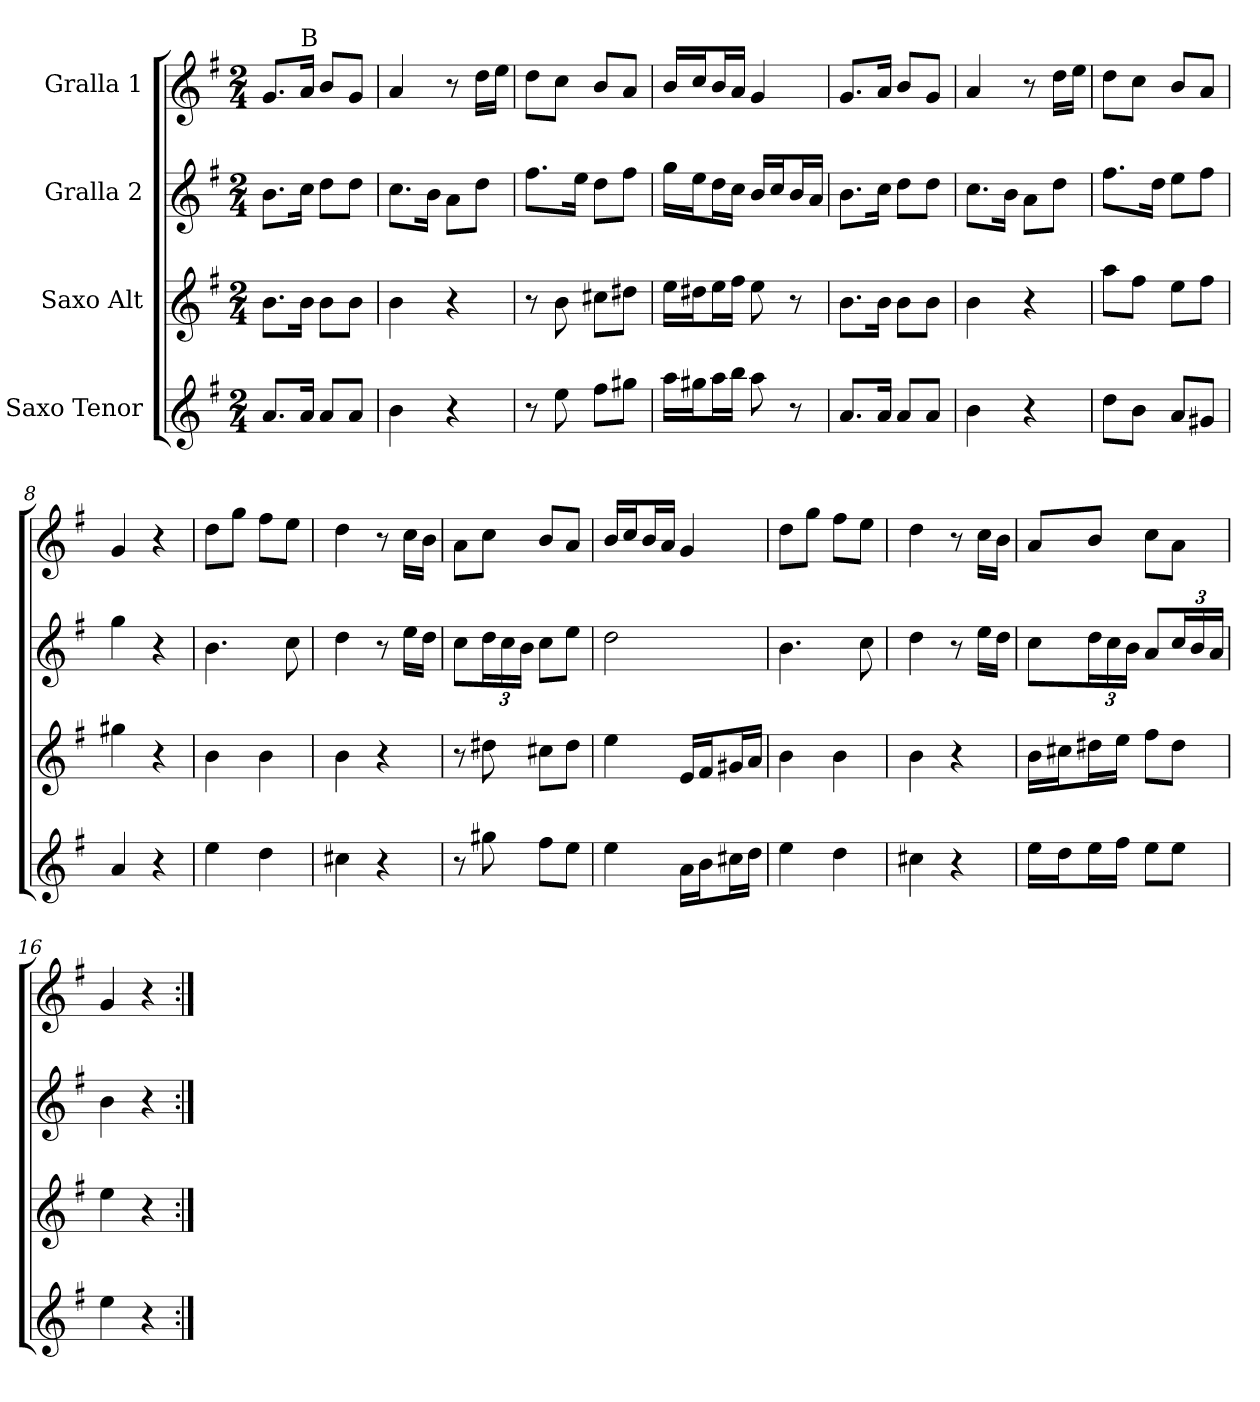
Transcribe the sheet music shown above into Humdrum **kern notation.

**kern	**kern	**kern	**kern
*part4	*part3	*part2	*part1
*staff4	*staff3	*staff2	*staff1
*I"Saxo Tenor	*I"Saxo Alt	*I"Gralla 2	*I"Gralla 1
*clefG2	*clefG2	*clefG2	*clefG2
*k[f#]	*k[f#]	*k[f#]	*k[f#]
*M2/4	*M2/4	*M2/4	*M2/4
=1	=1	=1	=1
8.a/L	8.b\L	8.b\L	8.g/L
!	!	!	!LO:TX:t=B
16a/Jk	16b\Jk	16cc\Jk	16a/Jk
8a/L	8b\L	8dd\L	8b/L
8a/J	8b\J	8dd\J	8g/J
=2	=2	=2	=2
4b	4b	8.cc\L	4a
.	.	16b\Jk	.
4r	4r	8a\L	8r
.	.	8dd\J	16dd\LL
.	.	.	16ee\JJ
=3	=3	=3	=3
8r	8r	8.ff#\L	8dd\L
8ee	8b	.	8cc\J
.	.	16ee\Jk	.
8ff#\L	8cc#\L	8dd\L	8b/L
8gg#\J	8dd#\J	8ff#\J	8a/J
=4	=4	=4	=4
16aa\LL	16ee\LL	16gg\LL	16b/LL
16gg#\J	16dd#\J	16ee\J	16cc/J
16aa\L	16ee\L	16dd\L	16b/L
16bb\JJ	16ff#\JJ	16cc\JJ	16a/JJ
8aa	8ee	16b/LL	4g
.	.	16cc/J	.
8r	8r	16b/L	.
.	.	16a/JJ	.
=5	=5	=5	=5
8.a/L	8.b\L	8.b\L	8.g/L
16a/Jk	16b\Jk	16cc\Jk	16a/Jk
8a/L	8b\L	8dd\L	8b/L
8a/J	8b\J	8dd\J	8g/J
=6	=6	=6	=6
4b	4b	8.cc\L	4a
.	.	16b\Jk	.
4r	4r	8a\L	8r
.	.	8dd\J	16dd\LL
.	.	.	16ee\JJ
=7	=7	=7	=7
8dd\L	8aa\L	8.ff#\L	8dd\L
8b\J	8ff#\J	.	8cc\J
.	.	16dd\Jk	.
8a/L	8ee\L	8ee\L	8b/L
8g#/J	8ff#\J	8ff#\J	8a/J
=8	=8	=8	=8
4a	4gg#	4gg	4g
4r	4r	4r	4r
=9	=9	=9	=9
4ee	4b	4.b	8dd\L
.	.	.	8gg\J
4dd	4b	.	8ff#\L
.	.	8cc	8ee\J
=10	=10	=10	=10
4cc#	4b	4dd	4dd
4r	4r	8r	8r
.	.	16ee\LL	16cc\LL
.	.	16dd\JJ	16b\JJ
=11	=11	=11	=11
8r	8r	8cc\L	8a\L
8gg#	8dd#	24dd\L	8cc\J
.	.	24cc\	.
.	.	24b\JJ	.
8ff#\L	8cc#\L	8cc\L	8b/L
8ee\J	8dd#\J	8ee\J	8a/J
=12	=12	=12	=12
4ee	4ee	2dd	16b/LL
.	.	.	16cc/J
.	.	.	16b/L
.	.	.	16a/JJ
16a\LL	16e/LL	.	4g
16b\J	16f#/J	.	.
16cc#\L	16g#/L	.	.
16dd\JJ	16a/JJ	.	.
=13	=13	=13	=13
4ee	4b	4.b	8dd\L
.	.	.	8gg\J
4dd	4b	.	8ff#\L
.	.	8cc	8ee\J
=14	=14	=14	=14
4cc#	4b	4dd	4dd
4r	4r	8r	8r
.	.	16ee\LL	16cc\LL
.	.	16dd\JJ	16b\JJ
=15	=15	=15	=15
16ee\LL	16b\LL	8cc\L	8a/L
16dd\J	16cc#\J	.	.
16ee\L	16dd#\L	24dd\L	8b/J
.	.	24cc\	.
16ff#\JJ	16ee\JJ	.	.
.	.	24b\JJ	.
8ee\L	8ff#\L	8a/L	8cc\L
8ee\J	8dd#\J	24cc/L	8a\J
.	.	24b/	.
.	.	24a/JJ	.
=16	=16	=16	=16
4ee	4ee	4b	4g
4r	4r	4r	4r
=:|!	=:|!	=:|!	=:|!
*-	*-	*-	*-
